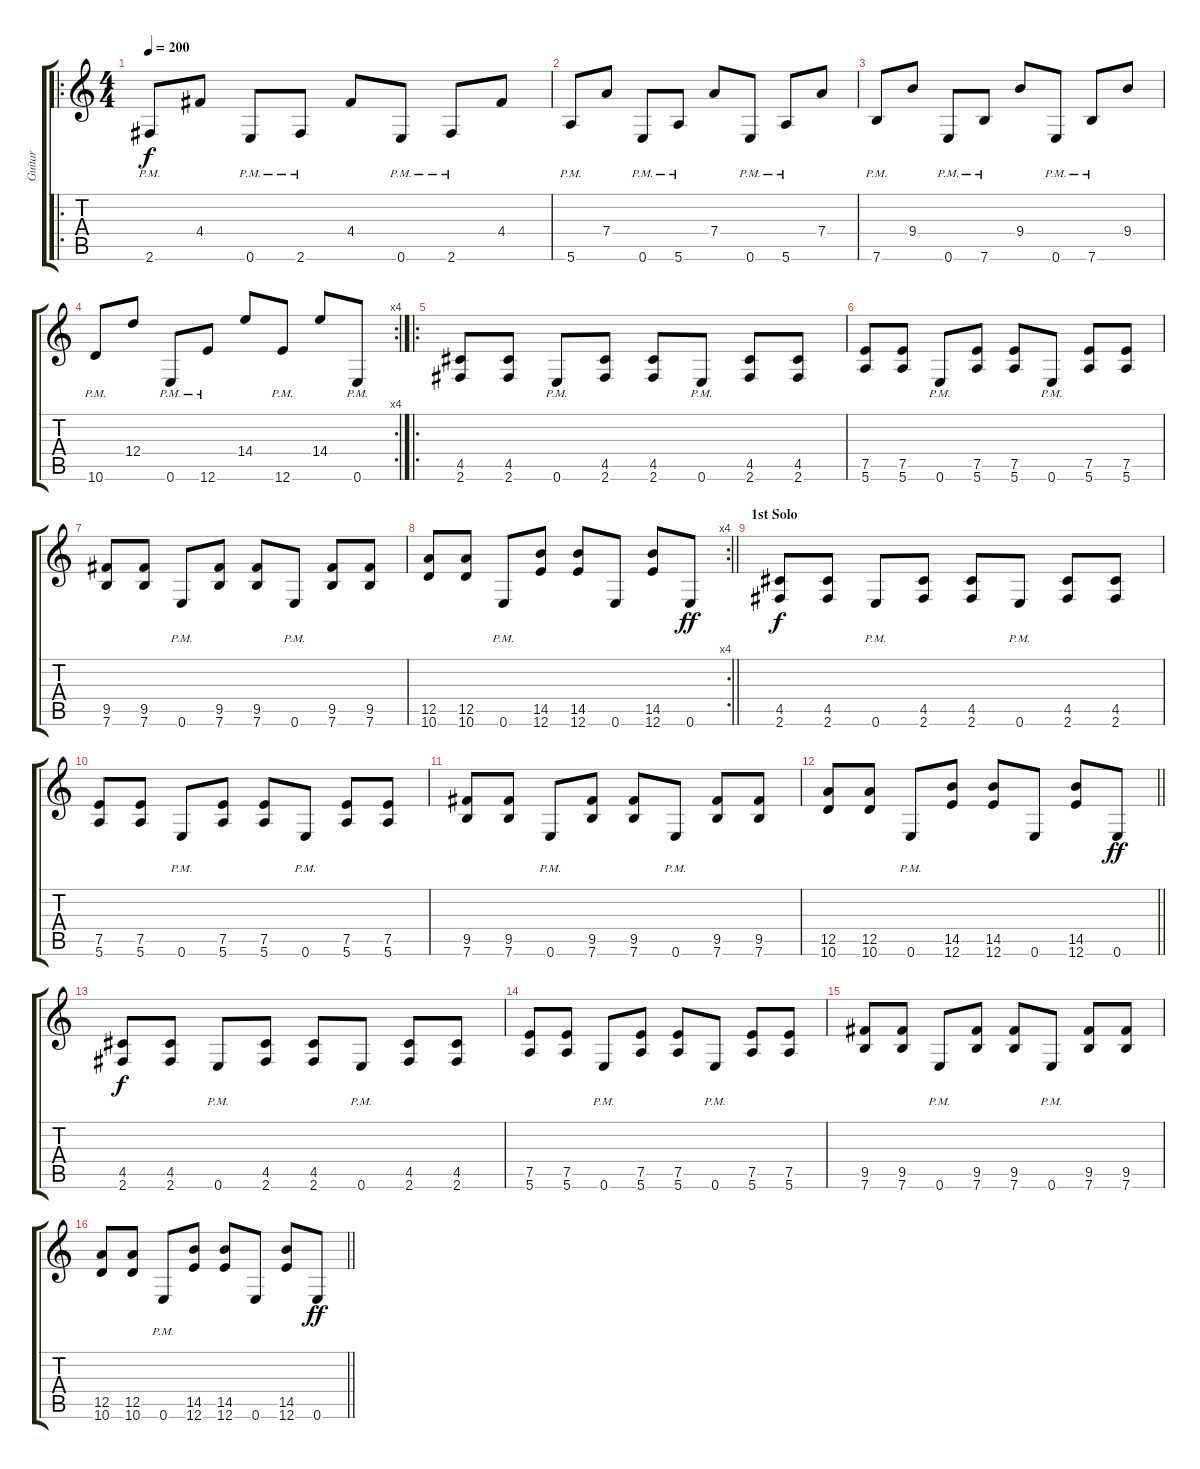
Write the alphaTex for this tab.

\track ("Guitar" "Guitar") {instrument distortionguitar}
\staff {score tabs}
\tuning (E4 B3 G3 D3 A2 E2) {hide}
\ro
\ts (4 4)
\tempo 200
\clef g2
\ks c
2.6{pm}.8{dy f} 4.4.8 0.6{pm}.8 2.6{pm}.8 4.4.8 0.6{pm}.8 2.6{pm}.8 4.4.8 |
5.6{pm}.8 7.4.8 0.6{pm}.8 5.6{pm}.8 7.4.8 0.6{pm}.8 5.6{pm}.8 7.4.8 |
7.6{pm}.8 9.4.8 0.6{pm}.8 7.6{pm}.8 9.4.8 0.6{pm}.8 7.6{pm}.8 9.4.8 |
\rc 4
10.6{pm}.8 12.4.8 0.6{pm}.8 12.6{pm}.8 14.4.8 12.6{pm}.8 14.4.8 0.6{pm}.8 |
\ro
(4.5 2.6).8 (4.5 2.6).8 0.6{pm}.8 (4.5 2.6).8 (4.5 2.6).8 0.6{pm}.8 (4.5 2.6).8 (4.5 2.6).8 |
(7.5 5.6).8 (7.5 5.6).8 0.6{pm}.8 (7.5 5.6).8 (7.5 5.6).8 0.6{pm}.8 (7.5 5.6).8 (7.5 5.6).8 |
(9.5 7.6).8 (9.5 7.6).8 0.6{pm}.8 (9.5 7.6).8 (9.5 7.6).8 0.6{pm}.8 (9.5 7.6).8 (9.5 7.6).8 |
\rc 4
\barLineRight lightlight
(12.5 10.6).8 (12.5 10.6).8 0.6{pm}.8 (14.5 12.6).8 (14.5 12.6).8 0.6.8 (14.5 12.6).8 0.6.8{dy ff} |
\section ("" "1st Solo")
(4.5 2.6).8{dy f} (4.5 2.6).8 0.6{pm}.8 (4.5 2.6).8 (4.5 2.6).8 0.6{pm}.8 (4.5 2.6).8 (4.5 2.6).8 |
(7.5 5.6).8 (7.5 5.6).8 0.6{pm}.8 (7.5 5.6).8 (7.5 5.6).8 0.6{pm}.8 (7.5 5.6).8 (7.5 5.6).8 |
(9.5 7.6).8 (9.5 7.6).8 0.6{pm}.8 (9.5 7.6).8 (9.5 7.6).8 0.6{pm}.8 (9.5 7.6).8 (9.5 7.6).8 |
\barLineRight lightlight
(12.5 10.6).8 (12.5 10.6).8 0.6{pm}.8 (14.5 12.6).8 (14.5 12.6).8 0.6.8 (14.5 12.6).8 0.6.8{dy ff} |
(4.5 2.6).8{dy f} (4.5 2.6).8 0.6{pm}.8 (4.5 2.6).8 (4.5 2.6).8 0.6{pm}.8 (4.5 2.6).8 (4.5 2.6).8 |
(7.5 5.6).8 (7.5 5.6).8 0.6{pm}.8 (7.5 5.6).8 (7.5 5.6).8 0.6{pm}.8 (7.5 5.6).8 (7.5 5.6).8 |
(9.5 7.6).8 (9.5 7.6).8 0.6{pm}.8 (9.5 7.6).8 (9.5 7.6).8 0.6{pm}.8 (9.5 7.6).8 (9.5 7.6).8 |
\barLineRight lightlight
(12.5 10.6).8 (12.5 10.6).8 0.6{pm}.8 (14.5 12.6).8 (14.5 12.6).8 0.6.8 (14.5 12.6).8 0.6.8{dy ff}
